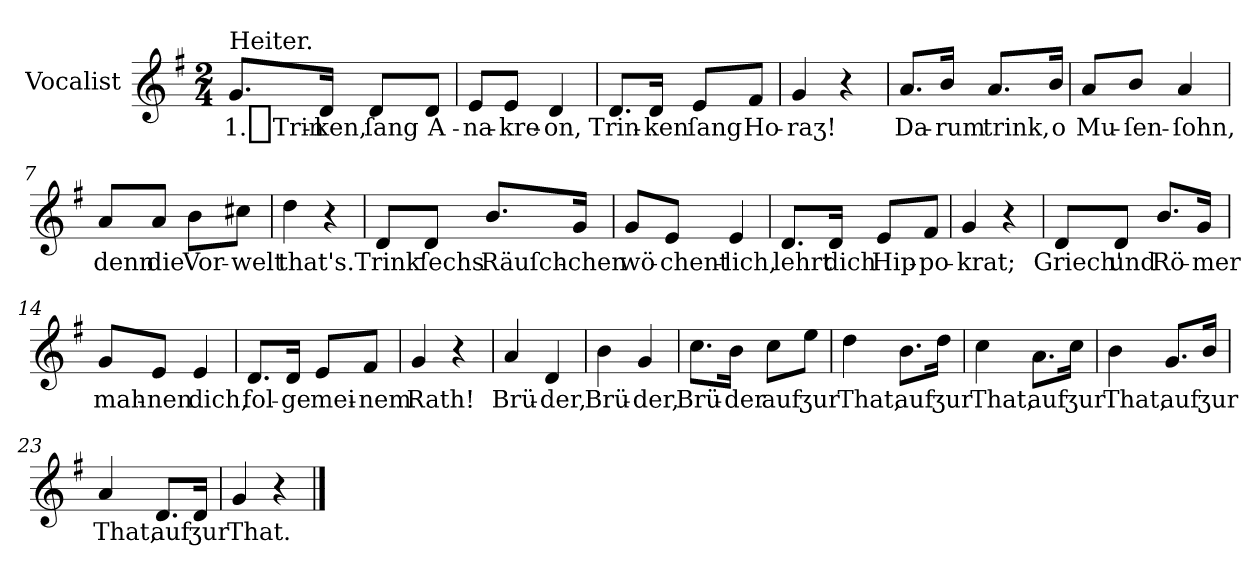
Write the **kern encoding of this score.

**kern	**text
*part1	*part1
*staff1	*staff1
*I"Vocalist	*
*k[f#]	*
*G:	*
*M2/4	*
=1	=1
!LO:TX:a:t=Heiter.	!
8.gL	1._Trin-
16dJk	-ken,
8dL	ſang
8dJ	A-
=2	=2
8eL	-na-
8eJ	-kre-
4d	-on,
=3	=3
8.dL	Trin-
16dJk	-ken
8eL	ſang
8f#J	Ho-
=4	=4
4g	-raʒ!
4r	.
=5	=5
8.aL	Da-
16b/Jk	-rum
8.aL	trink,
16b/Jk	o
=6	=6
8aL	Mu-
8b/J	-ſen-
4a	-ſohn,
=7	=7
8aL	denn
8aJ	die
8bL	Vor-
8cc#XJ	-welt
=8	=8
4dd	that's.
4r	.
=9	=9
8dL	Trink'
8dJ	ſechs
8.bL	Räuſch-
16gJk	-chen
=10	=10
8gL	wö-
8eJ	-chent-
4e	-lich,
=11	=11
8.dL	lehrt
16dJk	dich
8eL	Hip-
8f#J	-po-
=12	=12
4g	-krat;
4r	.
=13	=13
8dL	Griech'
8dJ	und
8.bL	Rö-
16gJk	-mer
=14	=14
8gL	mah-
8eJ	-nen
4e	dich,
=15	=15
8.dL	fol-
16dJk	-ge
8eL	mei-
8f#J	-nem
=16	=16
4g	Rath!
4r	.
=17	=17
4a	Brü-
4d	-der,
=18	=18
4b	Brü-
4g	-der,
=19	=19
8.ccL	Brü-
16bJk	-der
8ccL	auf
8eeJ	ʒur
=20	=20
4dd	That,
8.bL	auf
16ddJk	ʒur
=21	=21
4cc	That,
8.aL	auf
16ccJk	ʒur
=22	=22
4b	That,
8.gL	auf
16b/Jk	ʒur
=23	=23
4a	That,
8.dL	auf
16dJk	ʒur
=24	=24
4g	That.
4r	.
==	==
*-	*-
